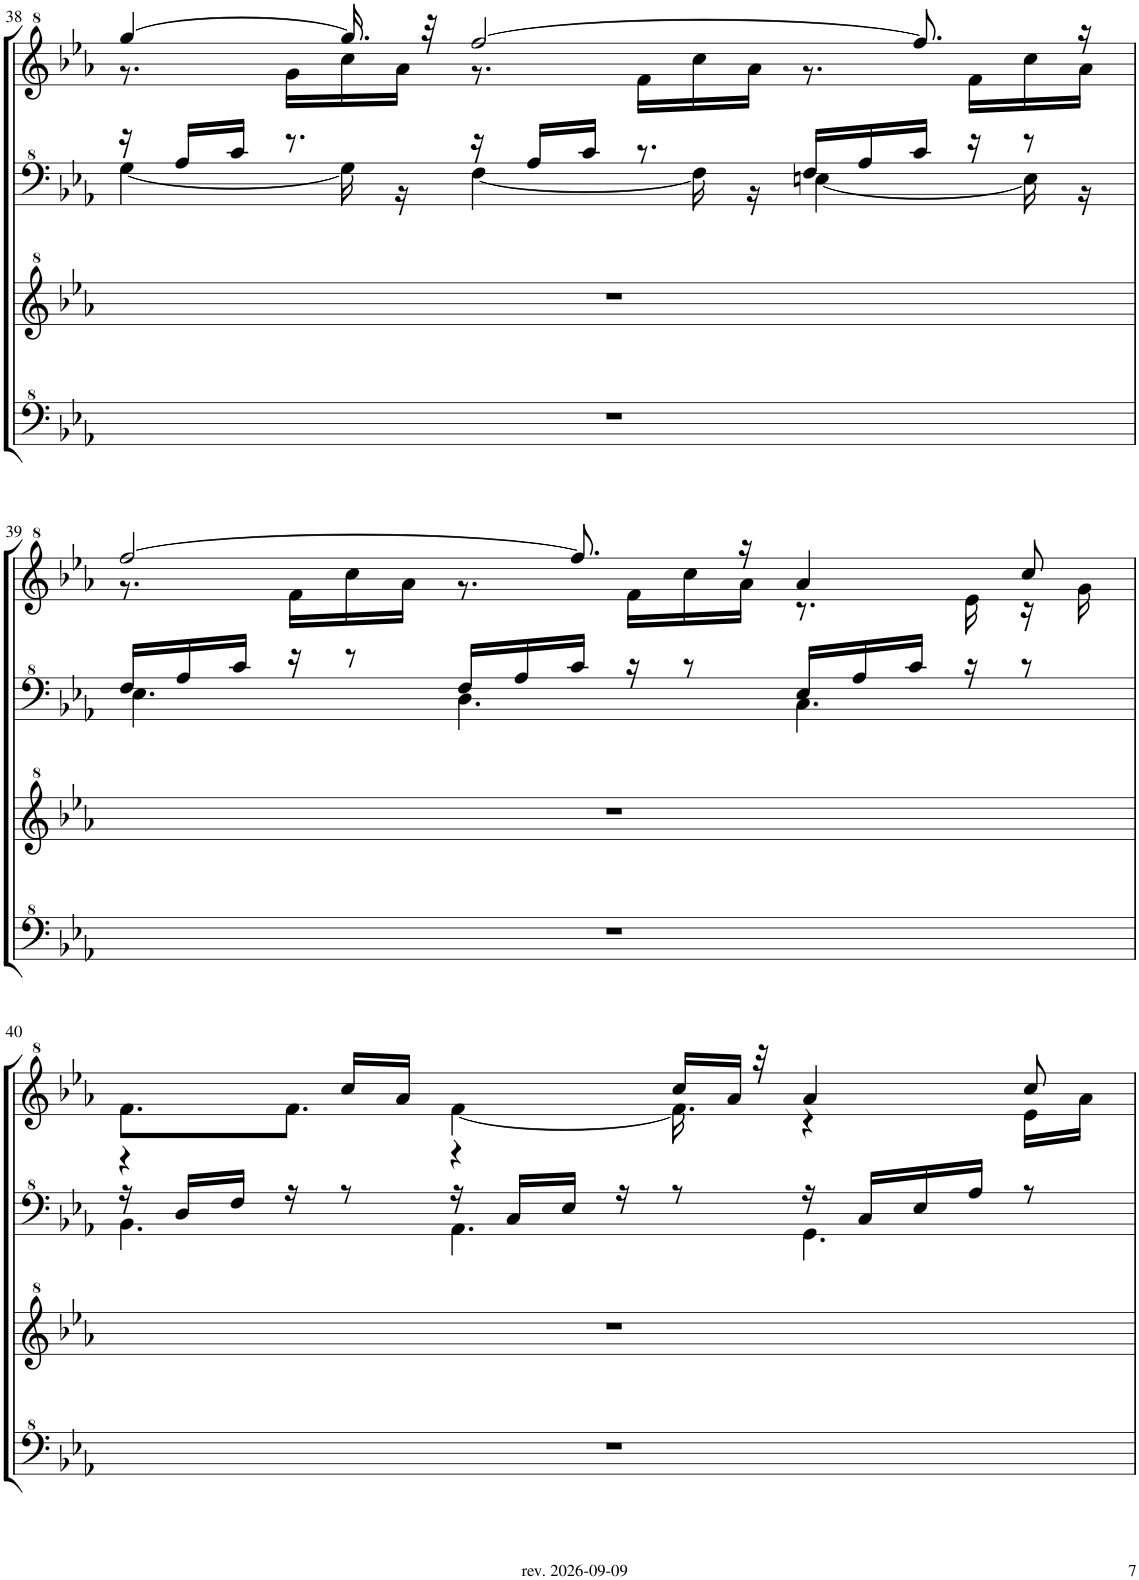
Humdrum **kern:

**kern	**kern	**kern	**kern
*part1	*part1	*part1	*part1
*staff4	*staff3	*staff2	*staff1
*I"Model III	*	*	*
!!LO:PB:g=z
*clefF^4	*clefG^2	*clefF^4	*clefG^2
*k[b-e-a-]	*k[b-e-a-]	*k[b-e-a-]	*k[b-e-a-]
*M9/8	*M9/8	*M9/8	*M9/8
=38	=38	=38	=38
*	*	*^	*^
8%9r	8%9r	16r	[4g\	[4ggg/	8.r
.	.	16a-/LL	.	.	.
.	.	16cc/JJ	.	.	.
.	.	8.r	.	.	16gg\LL
.	.	.	16g\]	16.ggg/]	16ccc\
.	.	.	16r	.	16aa-\JJ
.	.	.	.	32r	.
.	.	16r	[4f\	[2fff/	8.r
.	.	16a-/LL	.	.	.
.	.	16cc/JJ	.	.	.
.	.	8.r	.	.	16ff\LL
.	.	.	16f\]	.	16ccc\
.	.	.	16r	.	16aa-\JJ
.	.	16f/LL	[4en\	.	8.r
.	.	16a-/	.	.	.
.	.	16cc/JJ	.	8.fff/]	.
.	.	16r	.	.	16ff\LL
.	.	8r	16e\]	.	16ccc\
.	.	.	16r	16r	16aa-\JJ
!!LO:LB:g=z	!!
=39	=39	=39	=39	=39	=39
8%9r	8%9r	16f/LL	4.e-\	[2fff/	8.r
.	.	16a-/	.	.	.
.	.	16cc/JJ	.	.	.
.	.	16r	.	.	16ff\LL
.	.	8r	.	.	16ccc\
.	.	.	.	.	16aa-\JJ
.	.	16f/LL	4.d\	.	8.r
.	.	16a-/	.	.	.
.	.	16cc/JJ	.	8.fff/]	.
.	.	16r	.	.	16ff\LL
.	.	8r	.	.	16ccc\
.	.	.	.	16r	16aa-\JJ
.	.	16e-/LL	4.c\	4aa-/	8.r
.	.	16a-/	.	.	.
.	.	16cc/JJ	.	.	.
.	.	16r	.	.	16ee-\
.	.	8r	.	8ccc/	16r
.	.	.	.	.	16gg\
!!LO:LB:g=z	!!
=40	=40	=40	=40	=40	=40
8%9r	8%9r	16r	4.B-\	8.ff\L	4r
.	.	16d/LL	.	.	.
.	.	16f/JJ	.	.	.
.	.	16r	.	8.ff\J	.
.	.	8r	.	.	16ccc/LL
.	.	.	.	.	16aa-/JJ
.	.	16r	4.A-\	[4ff\	4r
.	.	16c/LL	.	.	.
.	.	16e-/JJ	.	.	.
.	.	16r	.	.	.
.	.	8r	.	16.ff\]	16ccc/LL
.	.	.	.	.	16aa-/JJ
.	.	.	.	32r	.
.	.	16r	4.G\	4aa-/	4r
.	.	16c/LL	.	.	.
.	.	16e-/	.	.	.
.	.	16a-/JJ	.	.	.
.	.	8r	.	8ccc/	16ee-\LL
.	.	.	.	.	16aa-\JJ
*	*	*v	*v	*	*
*	*	*	*v	*v
=	=	=	=
*-	*-	*-	*-
